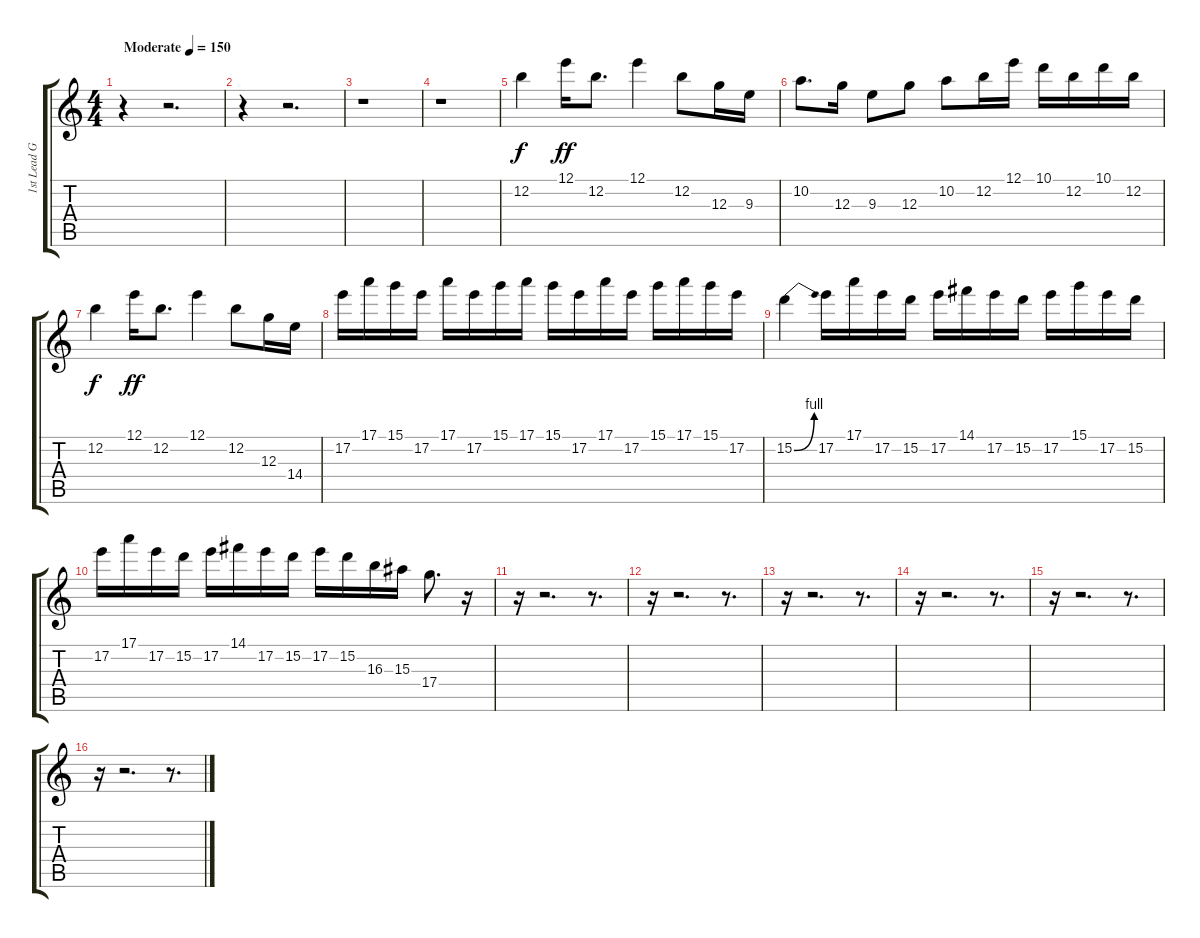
\track ("1st Lead Guitar" "1st Lead G") {instrument overdrivenguitar}
\staff {score tabs}
\tuning (E4 B3 G3 D3 A2 E2) {hide}
\ts (4 4)
\tempo (150 "Moderate")
\clef g2
\ks c
r.4{dy f instrument overdrivenguitar} r.2{d} |
r.4 r.2{d} |
r.1 |
r.1 |
12.2.4 12.1.16{dy ff} 12.2.8{d} 12.1.4 12.2.8 12.3.16 9.3.16 |
10.2.8{d} 12.3.16 9.3.8 12.3.8 10.2.8 12.2.16 12.1.16 10.1.16 12.2.16 10.1.16 12.2.16 |
12.2.4{dy f} 12.1.16{dy ff} 12.2.8{d} 12.1.4 12.2.8 12.3.16 14.4.16 |
17.2.16 17.1.16 15.1.16 17.2.16 17.1.16 17.2.16 15.1.16 17.1.16 15.1.16 17.2.16 17.1.16 17.2.16 15.1.16 17.1.16 15.1.16 17.2.16 |
15.2{be (bend 0 0 60 4)}.4 17.2.16 17.1.16 17.2.16 15.2.16 17.2.16 14.1.16 17.2.16 15.2.16 17.2.16 15.1.16 17.2.16 15.2.16 |
17.2.16 17.1.16 17.2.16 15.2.16 17.2.16 14.1.16 17.2.16 15.2.16 17.2.16 15.2.16 16.3.16 15.3.16 17.4.8{d} r.16 |
r.16 r.2{d} r.8{d} |
r.16 r.2{d} r.8{d} |
r.16 r.2{d} r.8{d} |
r.16 r.2{d} r.8{d} |
r.16 r.2{d} r.8{d} |
r.16 r.2{d} r.8{d}
